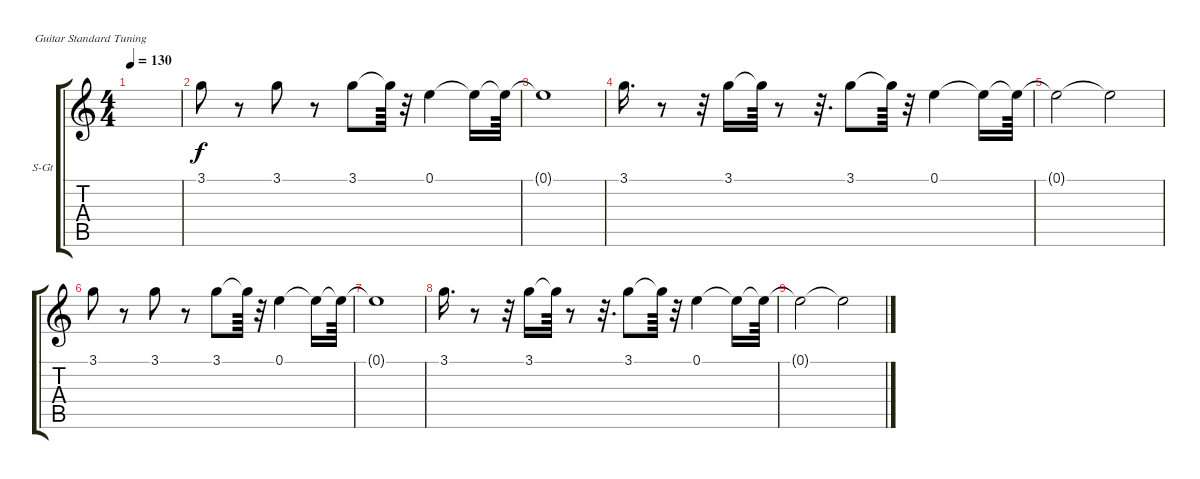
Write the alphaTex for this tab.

\defaultSystemsLayout 4
\bracketExtendMode groupsimilarinstruments
\firstSystemTrackNameOrientation horizontal
\otherSystemsTrackNameOrientation horizontal
\track ("В. Бутусов (вокал)" "S-Gt") {instrument acousticguitarsteel}
\staff {score tabs}
\tuning (E4 B3 G3 D3 A2 E2)
\ts (4 4)
\tempo 130
\clef g2
\ks c
|
3.1.8 r.8 3.1.8 r.8 3.1.8 3.1{t}.64 r.32 0.1.4 0.1{t}.16 0.1{t}.64 |
0.1{t}.1 |
3.1.16{d} r.8 r.32 3.1.16 3.1{t}.64 r.8 r.32{d} 3.1.8 3.1{t}.64 r.32 0.1.4 0.1{t}.16 0.1{t}.64 |
0.1{t}.2 0.1{t}.2 |
3.1.8 r.8 3.1.8 r.8 3.1.8 3.1{t}.64 r.32 0.1.4 0.1{t}.16 0.1{t}.64 |
0.1{t}.1 |
3.1.16{d} r.8 r.32 3.1.16 3.1{t}.64 r.8 r.32{d} 3.1.8 3.1{t}.64 r.32 0.1.4 0.1{t}.16 0.1{t}.64 |
0.1{t}.2 0.1{t}.2
